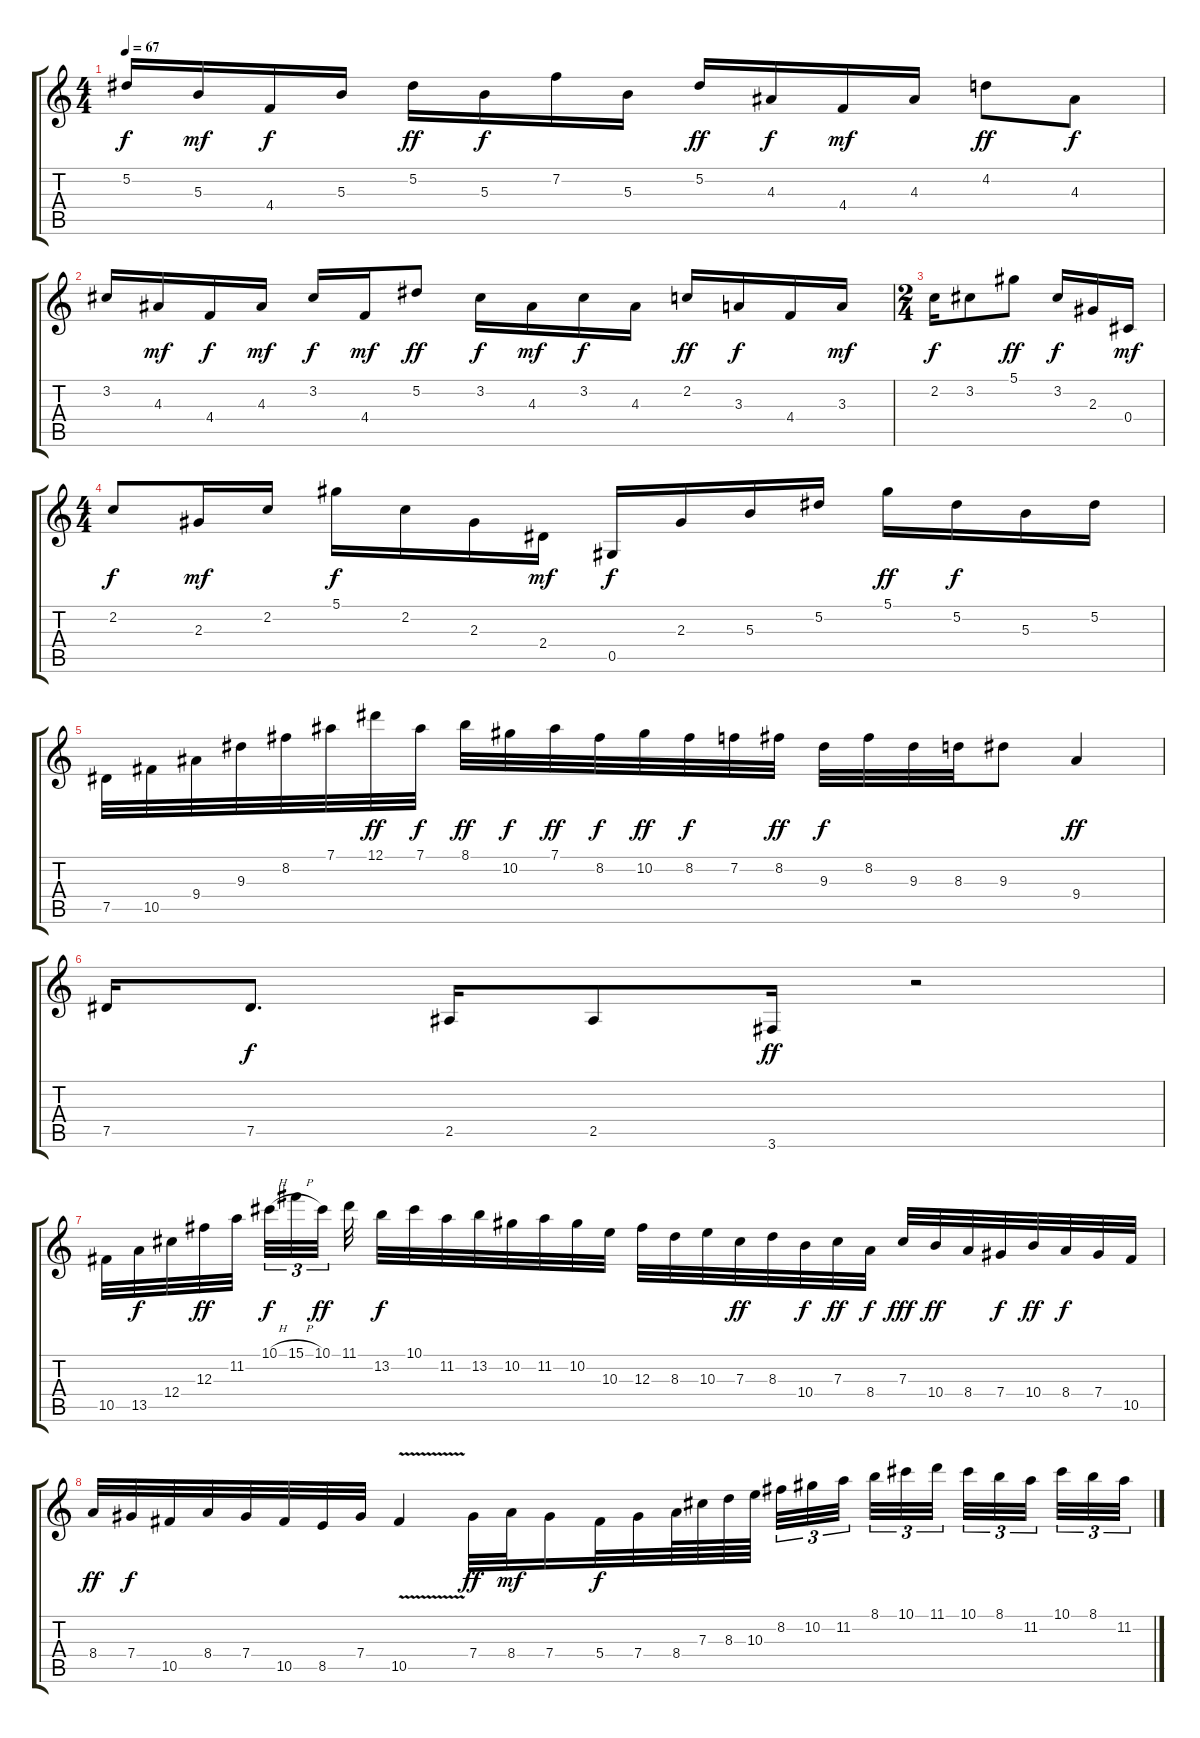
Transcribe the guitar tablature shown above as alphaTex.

\track "" {instrument acousticguitarsteel}
\staff {score tabs}
\tuning (Eb4 Bb3 Gb3 Db3 Ab2 Eb2) {hide}
\ts (4 4)
\tempo 67
\clef g2
\ks c
5.2.16{dy f} 5.3.16{dy mf} 4.4.16{dy f} 5.3.16 5.2.16{dy ff} 5.3.16{dy f} 7.2.16 5.3.16 5.2.16{dy ff} 4.3.16{dy f} 4.4.16{dy mf} 4.3.16 4.2.8{dy ff} 4.3.8{dy f} |
3.2.16 4.3.16{dy mf} 4.4.16{dy f} 4.3.16{dy mf} 3.2.16{dy f} 4.4.16{dy mf} 5.2.8{dy ff} 3.2.16{dy f} 4.3.16{dy mf} 3.2.16{dy f} 4.3.16 2.2.16{dy ff} 3.3.16{dy f} 4.4.16 3.3.16{dy mf} |
\ts (2 4)
2.2.16{dy f} 3.2.8 5.1.8{dy ff} 3.2.16{dy f} 2.3.16 0.4.16{dy mf} |
\ts (4 4)
2.2.8{dy f} 2.3.16{dy mf} 2.2.16 5.1.16{dy f} 2.2.16 2.3.16 2.4.16{dy mf} 0.5.16{dy f} 2.3.16 5.3.16 5.2.16 5.1.16{dy ff} 5.2.16{dy f} 5.3.16 5.2.16 |
7.5.32 10.5.32 9.4.32 9.3.32 8.2.32 7.1.32 12.1.32{dy ff} 7.1.32{dy f} 8.1.32{dy ff} 10.2.32{dy f} 7.1.32{dy ff} 8.2.32{dy f} 10.2.32{dy ff} 8.2.32{dy f} 7.2.32 8.2.32{dy ff} 9.3.32{dy f} 8.2.32 9.3.32 8.3.32 9.3.8 9.4.4{dy ff} |
7.5.16 7.5.8{d dy f} 2.5.16 2.5.8 3.6.16{dy ff} r.2 |
10.5.32 13.5.32{dy f} 12.4.32 12.3.32{dy ff} 11.2.32{beam splitsecondary} 10.1{h}.32{tu (3 2) dy f} 15.1{h}.32{tu (3 2)} 10.1.32{tu (3 2) dy ff beam splitsecondary} 11.1.32 13.2.32{dy f} 10.1.32 11.2.32 13.2.32 10.2.32 11.2.32 10.2.32 10.3.32 12.3.32 8.3.32 10.3.32 7.3.32{dy ff} 8.3.32 10.4.32{dy f} 7.3.32{dy ff} 8.4.32{dy f} 7.3.32{dy fff} 10.4.32{dy ff} 8.4.32 7.4.32{dy f} 10.4.32{dy ff} 8.4.32{dy f} 7.4.32 10.5.32 |
8.4.32{dy ff} 7.4.32{dy f} 10.5.32 8.4.32 7.4.32 10.5.32 8.5.32 7.4.32 10.5{v}.4 7.4.32{dy ff} 8.4.32{dy mf} 7.4.16 5.4.32{dy f} 7.4.32 8.4.64 7.3.64 8.3.64 10.3.64 8.2.32{tu (3 2)} 10.2.32{tu (3 2)} 11.2.32{tu (3 2) beam splitsecondary} 8.1.32{tu (3 2)} 10.1.32{tu (3 2)} 11.1.32{tu (3 2) beam splitsecondary} 10.1.32{tu (3 2)} 8.1.32{tu (3 2)} 11.2.32{tu (3 2) beam splitsecondary} 10.1.32{tu (3 2)} 8.1.32{tu (3 2)} 11.2.32{tu (3 2)}
